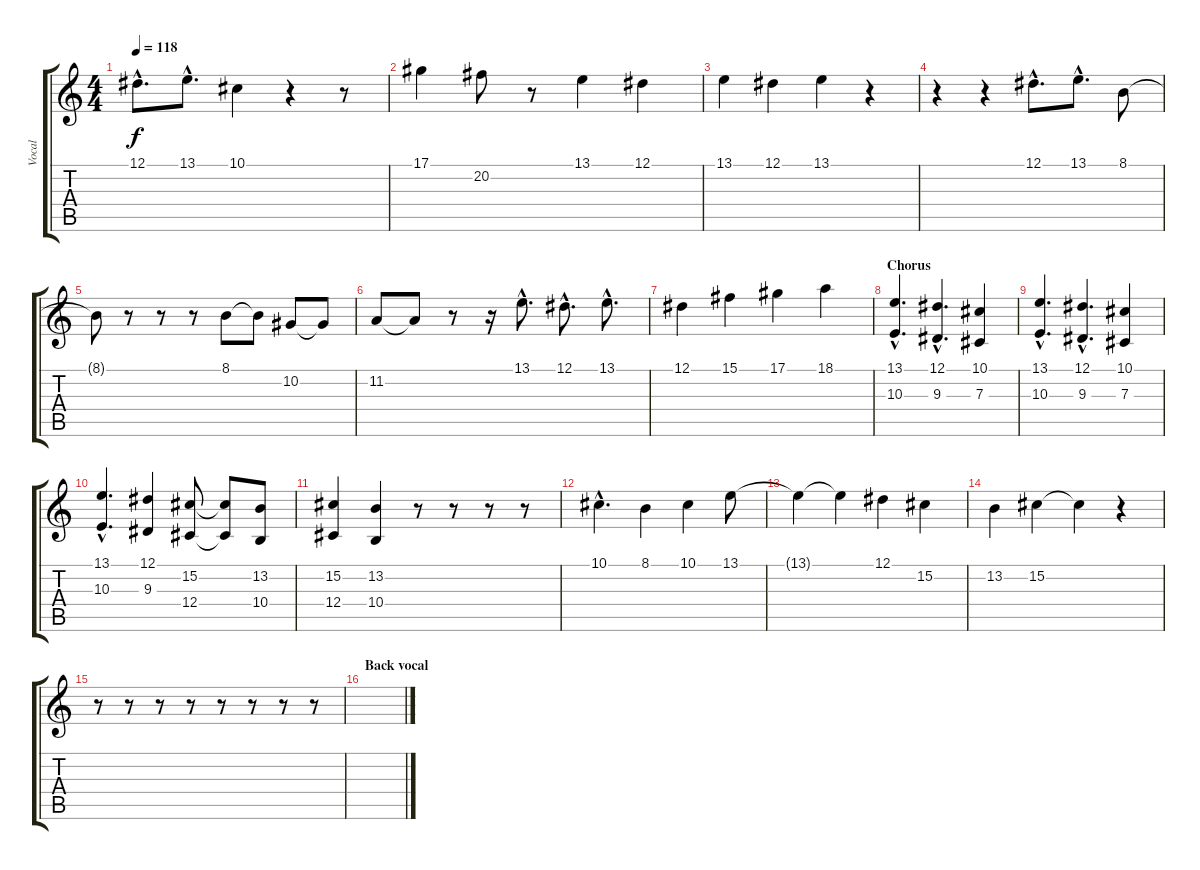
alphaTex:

\track ("Vocal" "Vocal") {instrument stringensemble1}
\staff {score tabs}
\tuning (Eb4 Bb3 Gb3 Db3 Ab2 Eb2) {hide}
\ts (4 4)
\tempo 118
\clef g2
\ks c
12.1{hac}.8{d dy f} 13.1{hac}.8{d} 10.1.4 r.4 r.8 |
17.1.4 20.2.8 r.8 13.1.4 12.1.4 |
13.1.4 12.1.4 13.1.4 r.4 |
r.4 r.4 12.1{hac}.8{d} 13.1{hac}.8{d} 8.1.8 |
8.1{t}.8 r.8 r.8 r.8 8.1.8 8.1{t}.8 10.2.8 10.2{t}.8 |
11.2.8 11.2{t}.8 r.8 r.16 13.1{hac}.8{d} 12.1{hac}.8{d} 13.1{hac}.8{d} |
12.1.4 15.1.4 17.1.4 18.1.4 |
\section ("" "Chorus")
(13.1{hac} 10.3{hac}).4{d} (12.1{hac} 9.3{hac}).4{d} (10.1 7.3).4 |
(13.1{hac} 10.3{hac}).4{d} (12.1{hac} 9.3{hac}).4{d} (10.1 7.3).4 |
(13.1{hac} 10.3{hac}).4{d} (12.1 9.3).4 (15.2 12.4).8 (15.2{t} 12.4{t}).8 (13.2 10.4).8 |
(15.2 12.4).4 (13.2 10.4).4 r.8 r.8 r.8 r.8 |
10.1{hac}.4{d} 8.1.4 10.1.4 13.1.8 |
13.1{t}.4 13.1{t}.4 12.1.4 15.2.4 |
13.2.4 15.2.4 15.2{t}.4 r.4 |
r.8 r.8 r.8 r.8 r.8 r.8 r.8 r.8 |
\section ("" "Back vocal")
